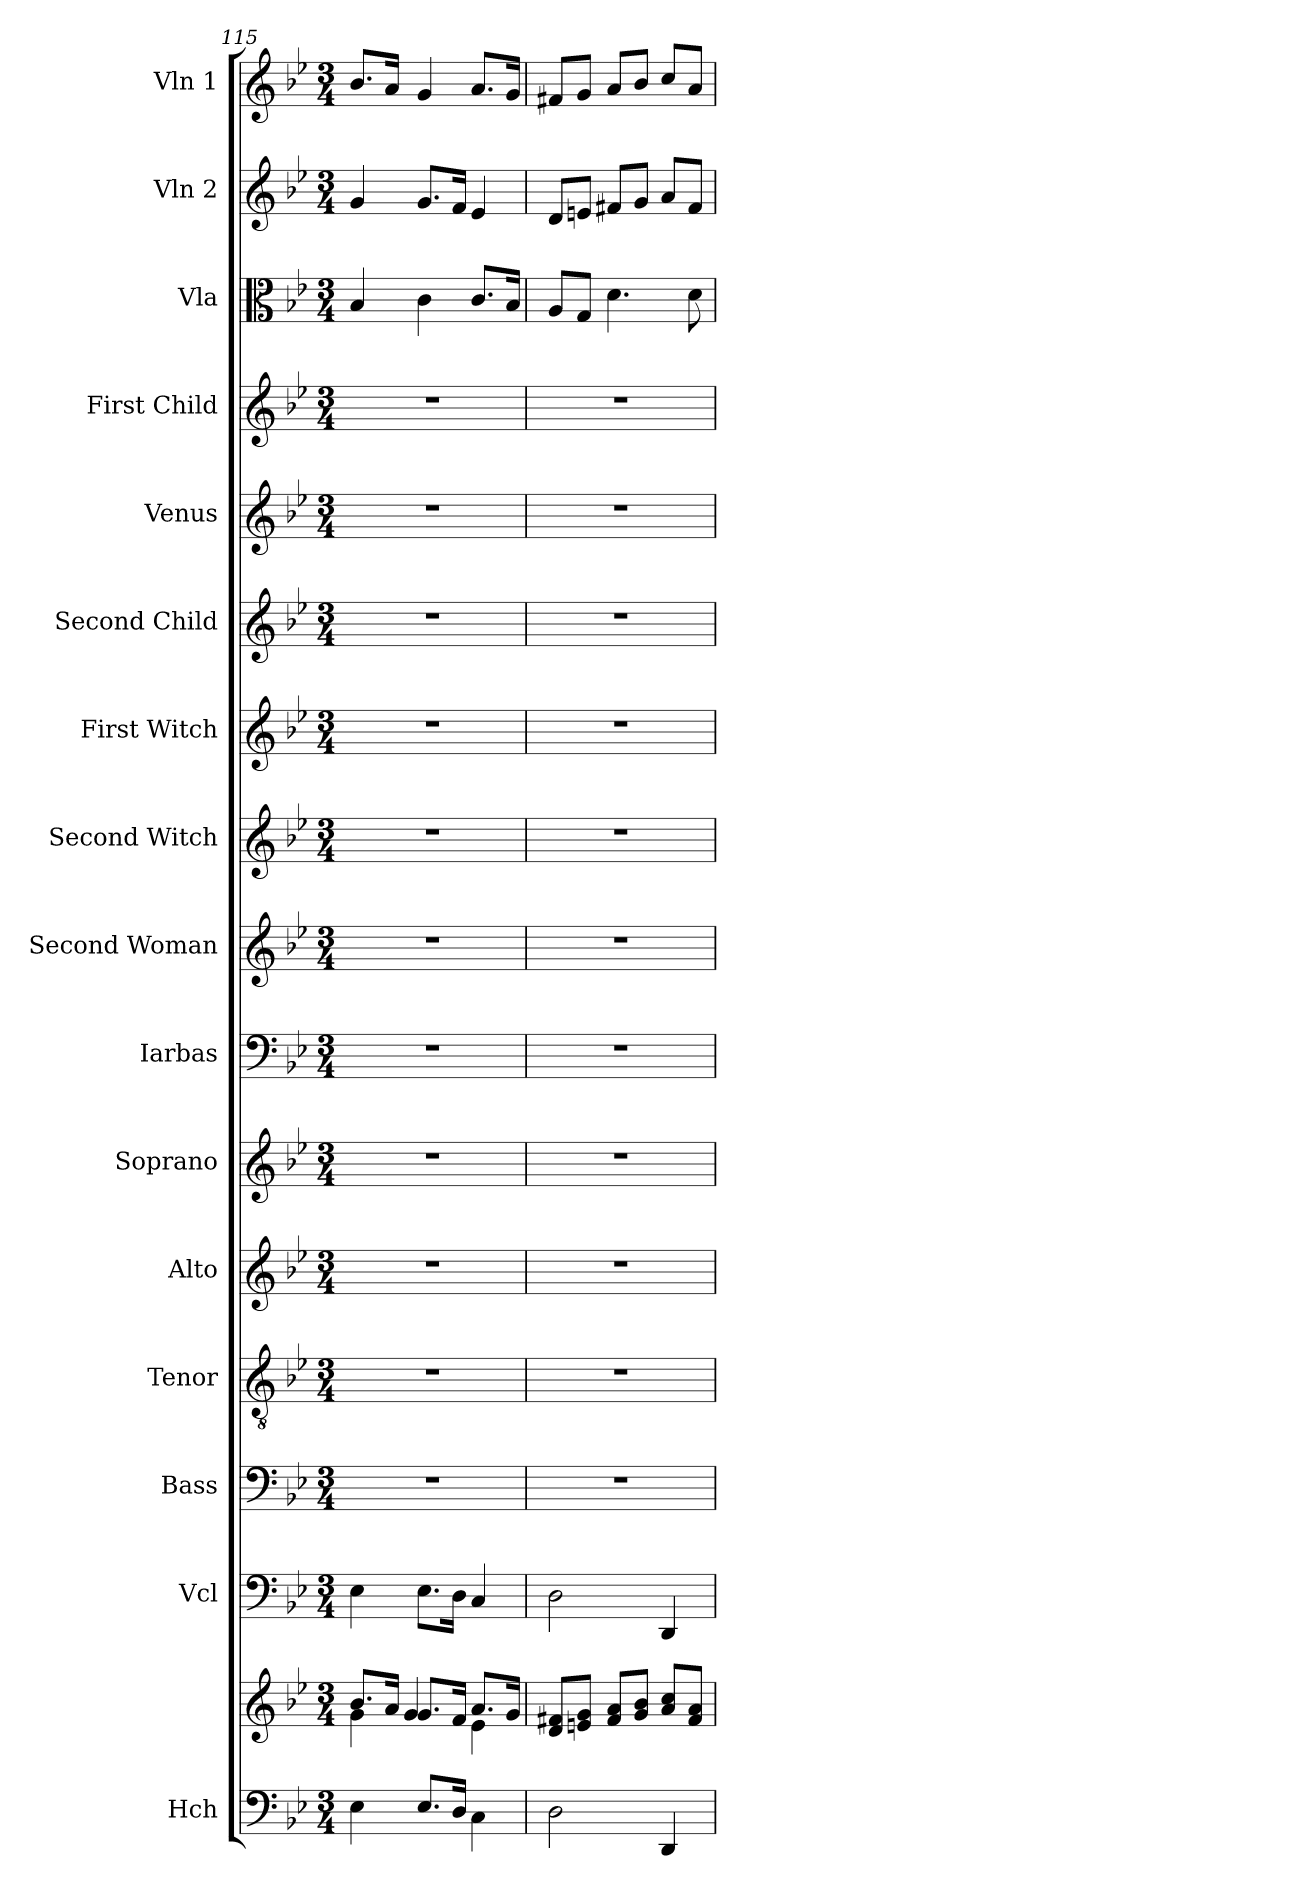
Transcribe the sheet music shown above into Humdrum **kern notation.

**kern	**kern	**kern	**kern	**kern	**kern	**kern	**kern	**kern	**kern	**kern	**kern	**kern	**kern	**kern	**kern	**kern
*part16	*part16	*part15	*part14	*part13	*part12	*part11	*part10	*part9	*part8	*part7	*part6	*part5	*part4	*part3	*part2	*part1
*staff17	*staff16	*staff15	*staff14	*staff13	*staff12	*staff11	*staff10	*staff9	*staff8	*staff7	*staff6	*staff5	*staff4	*staff3	*staff2	*staff1
*I"Hch	*	*I"Vcl	*I"Bass	*I"Tenor	*I"Alto	*I"Soprano	*I"Iarbas	*I"Second Woman	*I"Second Witch	*I"First Witch	*I"Second Child	*I"Venus	*I"First Child	*I"Vla	*I"Vln 2	*I"Vln 1
*I'Hch.	*	*I'Vc.	*I'B.	*I'T.	*I'A.	*I'S.	*I'I.	*I'2W	*I'W2.	*I'W1	*I'C2.	*I'V.	*I'C1	*I'Vla.	*I'Vln.	*I'Vln.
!!LO:PB:g=z
*clefF4	*clefG2	*clefF4	*clefF4	*clefGv2	*clefG2	*clefG2	*clefF4	*clefG2	*clefG2	*clefG2	*clefG2	*clefG2	*clefG2	*clefC3	*clefG2	*clefG2
*k[b-e-]	*k[b-e-]	*k[b-e-]	*k[b-e-]	*k[b-e-]	*k[b-e-]	*k[b-e-]	*k[b-e-]	*k[b-e-]	*k[b-e-]	*k[b-e-]	*k[b-e-]	*k[b-e-]	*k[b-e-]	*k[b-e-]	*k[b-e-]	*k[b-e-]
*M3/4	*M3/4	*M3/4	*M3/4	*M3/4	*M3/4	*M3/4	*M3/4	*M3/4	*M3/4	*M3/4	*M3/4	*M3/4	*M3/4	*M3/4	*M3/4	*M3/4
=115	=115	=115	=115	=115	=115	=115	=115	=115	=115	=115	=115	=115	=115	=115	=115	=115
*	*^	*	*	*	*	*	*	*	*	*	*	*	*	*	*	*
4E-\	8.b-/L	4g\	4E-\	2.r	2.r	2.r	2.r	2.r	2.r	2.r	2.r	2.r	2.r	2.r	4B-/	4g/	8.b-/L
.	16a/Jk	.	.	.	.	.	.	.	.	.	.	.	.	.	.	.	16a/Jk
8.E-/L	8.g/L	4g/	8.E-\L	.	.	.	.	.	.	.	.	.	.	.	4c\	8.g/L	4g/
16D/Jk	16f/Jk	.	16D\Jk	.	.	.	.	.	.	.	.	.	.	.	.	16f/Jk	.
4C\	8.a/L	4e-\	4C/	.	.	.	.	.	.	.	.	.	.	.	8.c/L	4e-/	8.a/L
.	16g/Jk	.	.	.	.	.	.	.	.	.	.	.	.	.	16B-/Jk	.	16g/Jk
*	*v	*v	*	*	*	*	*	*	*	*	*	*	*	*	*	*	*
=116	=116	=116	=116	=116	=116	=116	=116	=116	=116	=116	=116	=116	=116	=116	=116	=116
2D\	8d/ 8f#X/L	2D\	2.r	2.r	2.r	2.r	2.r	2.r	2.r	2.r	2.r	2.r	2.r	8A/L	8d/L	8f#X/L
.	8en/ 8g/J	.	.	.	.	.	.	.	.	.	.	.	.	8G/J	8en/J	8g/J
.	8f#/ 8a/L	.	.	.	.	.	.	.	.	.	.	.	.	4.d\	8f#X/L	8a/L
.	8g/ 8b-/J	.	.	.	.	.	.	.	.	.	.	.	.	.	8g/J	8b-/J
4DD/	8a/ 8cc/L	4DD/	.	.	.	.	.	.	.	.	.	.	.	.	8a/L	8cc/L
.	8f#/ 8a/J	.	.	.	.	.	.	.	.	.	.	.	.	8d\	8f#/J	8a/J
=	=	=	=	=	=	=	=	=	=	=	=	=	=	=	=	=
*-	*-	*-	*-	*-	*-	*-	*-	*-	*-	*-	*-	*-	*-	*-	*-	*-
